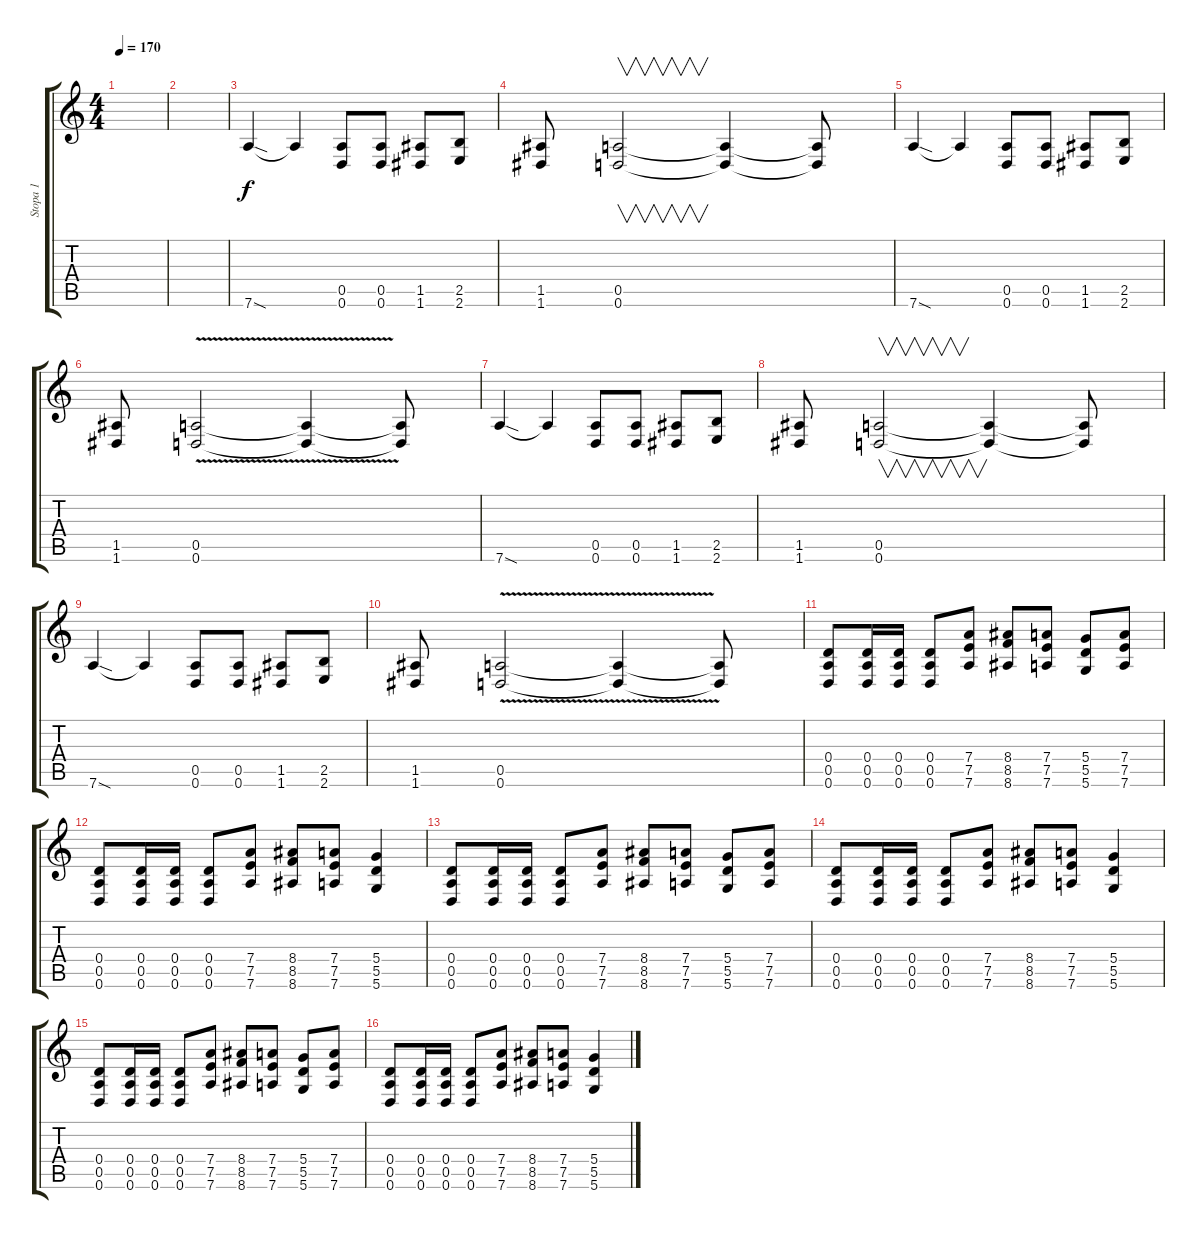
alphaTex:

\track ("Stopa 1" "Stopa 1") {instrument distortionguitar}
\staff {score tabs}
\tuning (E4 B3 G3 D3 A2 D2) {hide}
\ts (4 4)
\tempo 170
\clef g2
\ks c
|
|
7.6{sod}.4 7.6{t}.4 (0.5 0.6).8 (0.5 0.6).8 (1.5 1.6).8 (2.5 2.6).8 |
(1.5 1.6).8 (0.5 0.6).2{v} (0.5{t} 0.6{t}).4 (0.5{t} 0.6{t}).8 |
7.6{sod}.4 7.6{t}.4 (0.5 0.6).8 (0.5 0.6).8 (1.5 1.6).8 (2.5 2.6).8 |
(1.5 1.6).8 (0.5{v} 0.6).2 (0.5{t} 0.6{t}).4 (0.5{t} 0.6{t}).8 |
7.6{sod}.4 7.6{t}.4 (0.5 0.6).8 (0.5 0.6).8 (1.5 1.6).8 (2.5 2.6).8 |
(1.5 1.6).8 (0.5 0.6).2{v} (0.5{t} 0.6{t}).4 (0.5{t} 0.6{t}).8 |
7.6{sod}.4 7.6{t}.4 (0.5 0.6).8 (0.5 0.6).8 (1.5 1.6).8 (2.5 2.6).8 |
(1.5 1.6).8 (0.5{v} 0.6).2 (0.5{t} 0.6{t}).4 (0.5{t} 0.6{t}).8 |
(0.4 0.5 0.6).8 (0.4 0.5 0.6).16 (0.4 0.5 0.6).16 (0.4 0.5 0.6).8 (7.4 7.5 7.6).8 (8.4 8.5 8.6).8 (7.4 7.5 7.6).8 (5.4 5.5 5.6).8 (7.4 7.5 7.6).8 |
(0.4 0.5 0.6).8 (0.4 0.5 0.6).16 (0.4 0.5 0.6).16 (0.4 0.5 0.6).8 (7.4 7.5 7.6).8 (8.4 8.5 8.6).8 (7.4 7.5 7.6).8 (5.4 5.5 5.6).4 |
(0.4 0.5 0.6).8 (0.4 0.5 0.6).16 (0.4 0.5 0.6).16 (0.4 0.5 0.6).8 (7.4 7.5 7.6).8 (8.4 8.5 8.6).8 (7.4 7.5 7.6).8 (5.4 5.5 5.6).8 (7.4 7.5 7.6).8 |
(0.4 0.5 0.6).8 (0.4 0.5 0.6).16 (0.4 0.5 0.6).16 (0.4 0.5 0.6).8 (7.4 7.5 7.6).8 (8.4 8.5 8.6).8 (7.4 7.5 7.6).8 (5.4 5.5 5.6).4 |
(0.4 0.5 0.6).8 (0.4 0.5 0.6).16 (0.4 0.5 0.6).16 (0.4 0.5 0.6).8 (7.4 7.5 7.6).8 (8.4 8.5 8.6).8 (7.4 7.5 7.6).8 (5.4 5.5 5.6).8 (7.4 7.5 7.6).8 |
(0.4 0.5 0.6).8 (0.4 0.5 0.6).16 (0.4 0.5 0.6).16 (0.4 0.5 0.6).8 (7.4 7.5 7.6).8 (8.4 8.5 8.6).8 (7.4 7.5 7.6).8 (5.4 5.5 5.6).4
